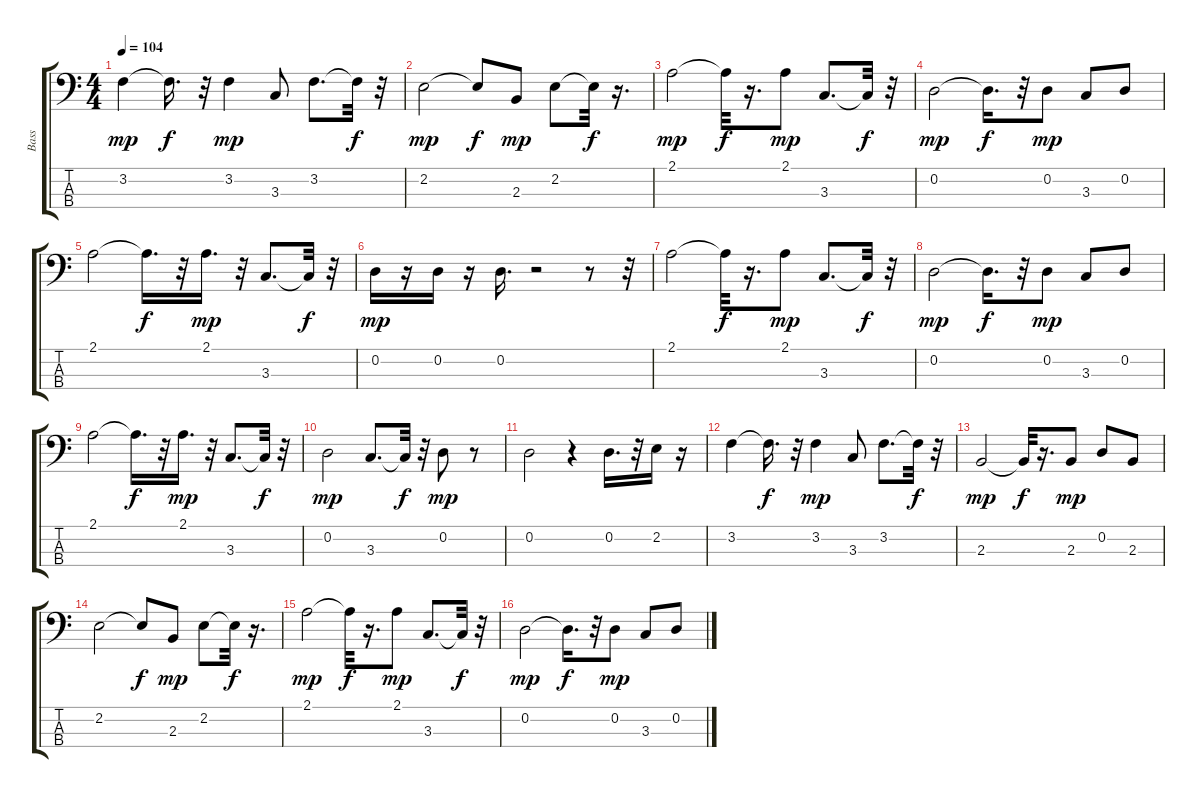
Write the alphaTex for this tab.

\track ("Bass" "Bass") {instrument acousticbass}
\staff {score tabs}
\tuning (G2 D2 A1 E1) {hide}
\ts (4 4)
\tempo 104
\clef f4
\ks c
3.2.4{dy mp} 3.2{t}.16{d dy f} r.32 3.2.4{dy mp} 3.3.8 3.2.8{d} 3.2{t}.32{dy f} r.32 |
2.2.2{dy mp} 2.2{t}.8{dy f} 2.3.8{dy mp} 2.2.8 2.2{t}.32{dy f} r.16{d} |
2.1.2{dy mp} 2.1{t}.32{dy f} r.16{d} 2.1.8{dy mp} 3.3.8{d} 3.3{t}.32{dy f} r.32 |
0.2.2{dy mp} 0.2{t}.16{d dy f} r.32 0.2.8{dy mp} 3.3.8 0.2.8 |
2.1.2 2.1{t}.16{d dy f} r.32 2.1.16{d dy mp} r.32 3.3.8{d} 3.3{t}.32{dy f} r.32 |
0.2.16{dy mp} r.16 0.2.16 r.16 0.2.16{d} r.2 r.8 r.32 |
2.1.2 2.1{t}.32{dy f} r.16{d} 2.1.8{dy mp} 3.3.8{d} 3.3{t}.32{dy f} r.32 |
0.2.2{dy mp} 0.2{t}.16{d dy f} r.32 0.2.8{dy mp} 3.3.8 0.2.8 |
2.1.2 2.1{t}.16{d dy f} r.32 2.1.16{d dy mp} r.32 3.3.8{d} 3.3{t}.32{dy f} r.32 |
0.2.2{dy mp} 3.3.8{d} 3.3{t}.32{dy f} r.32 0.2.8{dy mp} r.8 |
0.2.2 r.4 0.2.16{d} r.32 2.2.16 r.16 |
3.2.4 3.2{t}.16{d dy f} r.32 3.2.4{dy mp} 3.3.8 3.2.8{d} 3.2{t}.32{dy f} r.32 |
2.3.2{dy mp} 2.3{t}.32{dy f} r.16{d} 2.3.8{dy mp} 0.2.8 2.3.8 |
2.2.2 2.2{t}.8{dy f} 2.3.8{dy mp} 2.2.8 2.2{t}.32{dy f} r.16{d} |
2.1.2{dy mp} 2.1{t}.32{dy f} r.16{d} 2.1.8{dy mp} 3.3.8{d} 3.3{t}.32{dy f} r.32 |
0.2.2{dy mp} 0.2{t}.16{d dy f} r.32 0.2.8{dy mp} 3.3.8 0.2.8
